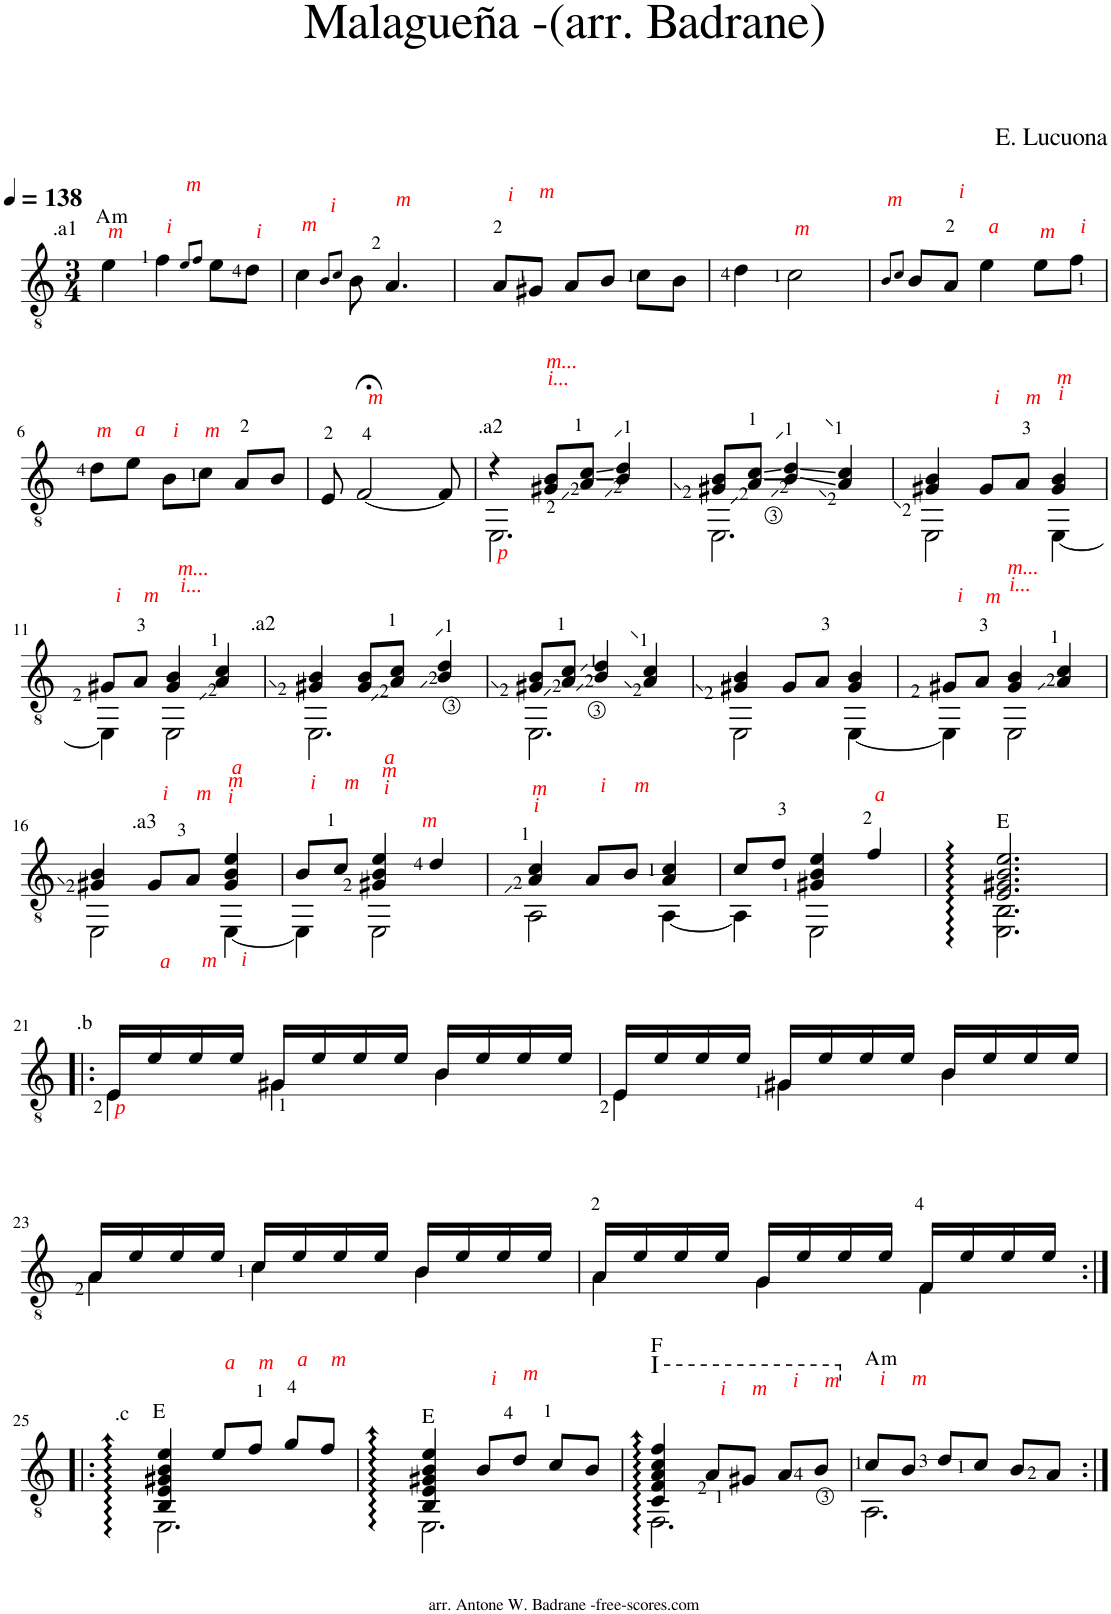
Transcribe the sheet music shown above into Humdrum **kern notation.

**kern	**harte
*part1	*part1
*staff1	*
*I"Classical Guitar	*
*I'Guit.	*
*clefGv2	*
*k[]	*
*M3/4	*
*MM138	*
=1	=1
!	!LO:H:n=1:kt=.a1
!	!LO:H:n=2:kt=m
4e\	N A:min
4f\	.
8qe/L	.
8qf/J	.
8e\L	.
8d\J	.
=2	=2
4c\	.
8qB/L	.
8qc/J	.
8B\	.
4.A/	.
=3	=3
8A/L	.
8G#X/J	.
8A/L	.
8B/J	.
8c\L	.
8B\J	.
=4	=4
4d\	.
2c\	.
=5	=5
8qB/L	.
8qc/J	.
8B/L	.
8A/J	.
4e\	.
8e\L	.
8f\J	.
!!LO:LB:g=z
=6	=6
8d\L	.
8e\J	.
8B\L	.
8c\J	.
8A/L	.
8B/J	.
=7	=7
8E/	.
[2F;</	.
8F/]	.
=8	=8
*^	*
4r	2.EE\	.
!	!	!LO:H:kt=.a2
8G#X/ 8B/L	.	N
8A/ 8c/J	.	.
4B/ 4d/	.	.
=9	=9	=9
8G#X/ 8B/L	2.EE\	.
8A/ 8c/J	.	.
4B/ 4d/	.	.
4A/ 4c/	.	.
=10	=10	=10
4G#X/ 4B/	2EE\	.
8G#/L	.	.
8A/J	.	.
4G#/ 4B/	[4EE\	.
!!LO:LB:g=z	!!
=11	=11	=11
8G#X/L	4EE\]	.
8A/J	.	.
4G#/ 4B/	2EE\	.
4A/ 4c/	.	.
=12	=12	=12
4G#X/ 4B/	2.EE\	.
!	!	!LO:H:kt=.a2
8G#/ 8B/L	.	N
8A/ 8c/J	.	.
4B/ 4d/	.	.
=13	=13	=13
8G#X/ 8B/L	2.EE\	.
8A/ 8c/J	.	.
4B/ 4d/	.	.
4A/ 4c/	.	.
=14	=14	=14
4G#X/ 4B/	2EE\	.
8G#/L	.	.
8A/J	.	.
4G#/ 4B/	[4EE\	.
=15	=15	=15
8G#X/L	4EE\]	.
8A/J	.	.
4G#/ 4B/	2EE\	.
4A/ 4c/	.	.
!!LO:LB:g=z	!!
=16	=16	=16
4G#X/ 4B/	2EE\	.
!	!	!LO:H:kt=.a3
8G#/L	.	N
8A/J	.	.
4G#/ 4B/ 4e/	[4EE\	.
=17	=17	=17
8B/L	4EE\]	.
8c/J	.	.
4G#X/ 4B/ 4e/	2EE\	.
4d/	.	.
=18	=18	=18
4A/ 4c/	2AA\	.
8A/L	.	.
8B/J	.	.
4A/ 4c/	[4AA\	.
=19	=19	=19
8c/L	4AA\]	.
8d/J	.	.
4G#X/ 4B/ 4e/	2EE\	.
4f/	.	.
=20	=20	=20
2.E/ 2.G#X/ 2.B/ 2.e/	2.EE\ 2.BB\	E:maj
!!LO:LB:g=z	!!
=21!|:	=21!|:	=21!|:
!	!	!LO:H:kt=.b
16E/LL	4E\	N
16e/	.	.
16e/	.	.
16e/JJ	.	.
16G#X/LL	4G#\	.
16e/	.	.
16e/	.	.
16e/JJ	.	.
16B/LL	4B\	.
16e/	.	.
16e/	.	.
16e/JJ	.	.
=22	=22	=22
16E/LL	4E\	.
16e/	.	.
16e/	.	.
16e/JJ	.	.
16G#X/LL	4G#\	.
16e/	.	.
16e/	.	.
16e/JJ	.	.
16B/LL	4B\	.
16e/	.	.
16e/	.	.
16e/JJ	.	.
!!LO:LB:g=z	!!
=23	=23	=23
16A/LL	4A\	.
16e/	.	.
16e/	.	.
16e/JJ	.	.
16c/LL	4c\	.
16e/	.	.
16e/	.	.
16e/JJ	.	.
16B/LL	4B\	.
16e/	.	.
16e/	.	.
16e/JJ	.	.
=24	=24	=24
16A/LL	4A\	.
16e/	.	.
16e/	.	.
16e/JJ	.	.
16G/LL	4G\	.
16e/	.	.
16e/	.	.
16e/JJ	.	.
16F/LL	4F\	.
16e/	.	.
16e/	.	.
16e/JJ	.	.
!!LO:LB:g=z	!!
=25:|!|:	=25:|!|:	=25:|!|:
!	!	!LO:H:n=2:kt=.c
4BB/ 4E/ 4G#X/ 4B/ 4e/	2.EE\	E:maj N
8e/L	.	.
8f/J	.	.
8g/L	.	.
8f/J	.	.
=26	=26	=26
4BB/ 4E/ 4G#X/ 4B/ 4e/	2.EE\	E:maj
8B/L	.	.
8d/J	.	.
8c/L	.	.
8B/J	.	.
=27	=27	=27
!LO:TX:a:t=I	!	!
4C/ 4F/ 4A/ 4c/ 4f/	2.FF\	F:maj
8A/L	.	.
8G#X/J	.	.
8A/L	.	.
8B/J	.	.
=28	=28	=28
!	!	!LO:H:kt=m
8c/L	2.AA\	A:min
8B/J	.	.
8d/L	.	.
8c/J	.	.
8B/L	.	.
8A/J	.	.
*v	*v	*
=:|!	=:|!
*-	*-
